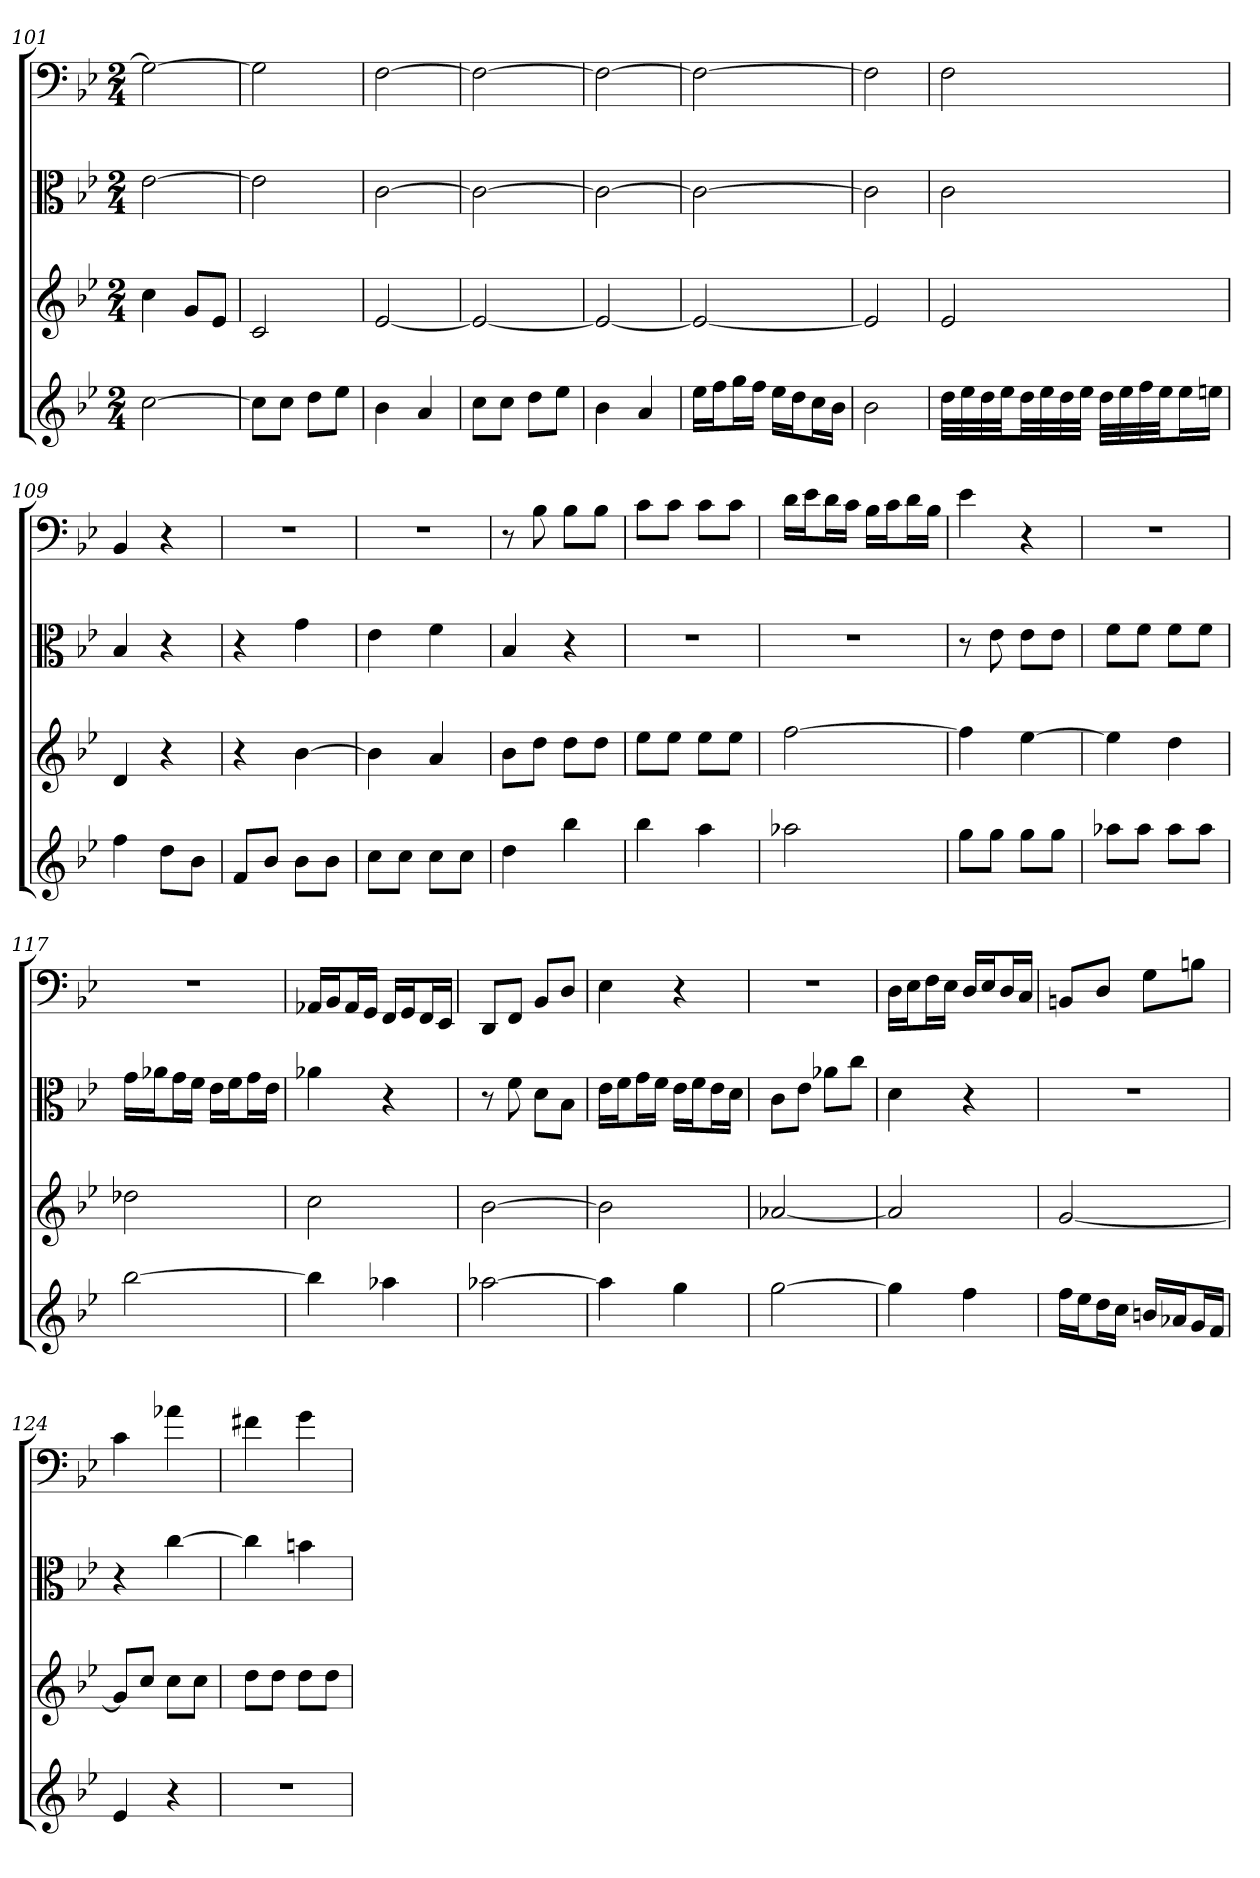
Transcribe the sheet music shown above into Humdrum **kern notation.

**kern	**kern	**kern	**kern
*part4	*part3	*part2	*part1
*staff4	*staff3	*staff2	*staff1
*	*	*clefC3	*clefF4
*k[b-e-]	*k[b-e-]	*k[b-e-]	*k[b-e-]
*B-:	*B-:	*B-:	*B-:
*M2/4	*M2/4	*M2/4	*M2/4
=101	=101	=101	=101
[2cc	4cc	[2e-	2G_
.	8gL	.	.
.	8e-J	.	.
=102	=102	=102	=102
8ccL]	2c	2e-]	2G]
8ccJ	.	.	.
8ddL	.	.	.
8ee-J	.	.	.
=103	=103	=103	=103
4b-	[2e-	[2c	[2F
4a	.	.	.
=104	=104	=104	=104
8ccL	2e-_	2c_	2F_
8ccJ	.	.	.
8ddL	.	.	.
8ee-J	.	.	.
=105	=105	=105	=105
4b-	2e-_	2c_	2F_
4a	.	.	.
=106	=106	=106	=106
16ee-LL	2e-_	2c_	2F_
16ffJ	.	.	.
16ggL	.	.	.
16ffJJ	.	.	.
16ee-LL	.	.	.
16ddJ	.	.	.
16ccL	.	.	.
16b-JJ	.	.	.
=107	=107	=107	=107
2b-	2e-]	2c]	2F]
=108	=108	=108	=108
32ddLLL	2e-	2c	2F
32ee-	.	.	.
32dd	.	.	.
32ee-JJ	.	.	.
32ddLL	.	.	.
32ee-	.	.	.
32dd	.	.	.
32ee-JJJ	.	.	.
32ddLLL	.	.	.
32ee-	.	.	.
32ff	.	.	.
32ee-JJ	.	.	.
16ee-L	.	.	.
16eenJJ	.	.	.
=109	=109	=109	=109
4ff	4d	4B-	4BB-
8ddL	4r	4r	4r
8b-J	.	.	.
=110	=110	=110	=110
8fL	4r	4r	2r
8b-J	.	.	.
8b-L	[4b-	4g	.
8b-J	.	.	.
=111	=111	=111	=111
8ccL	4b-]	4e-	2r
8ccJ	.	.	.
8ccL	4a	4f	.
8ccJ	.	.	.
=112	=112	=112	=112
4dd	8b-L	4B-	8r
.	8ddJ	.	8B-
4bb-	8ddL	4r	8B-\L
.	8ddJ	.	8B-\J
=113	=113	=113	=113
4bb-	8ee-L	2r	8c\L
.	8ee-J	.	8c\J
4aa	8ee-L	.	8c\L
.	8ee-J	.	8c\J
=114	=114	=114	=114
2aa-X	[2ff	2r	16d\LL
.	.	.	16e-\J
.	.	.	16d\L
.	.	.	16c\JJ
.	.	.	16B-\LL
.	.	.	16c\J
.	.	.	16d\L
.	.	.	16B-\JJ
=115	=115	=115	=115
8ggL	4ff]	8r	4e-
8ggJ	.	8e-	.
8ggL	[4ee-	8e-\L	4r
8ggJ	.	8e-\J	.
=116	=116	=116	=116
8aa-XL	4ee-]	8f\L	2r
8aa-J	.	8f\J	.
8aa-L	4dd	8f\L	.
8aa-J	.	8f\J	.
=117	=117	=117	=117
[2bb-	2dd-X	16g\LL	2r
.	.	16a-X\J	.
.	.	16g\L	.
.	.	16f\JJ	.
.	.	16e-\LL	.
.	.	16f\J	.
.	.	16g\L	.
.	.	16e-\JJ	.
=118	=118	=118	=118
4bb-]	2cc	4a-X	16AA-X/LL
.	.	.	16BB-/J
.	.	.	16AA-/L
.	.	.	16GG/JJ
4aa-X	.	4r	16FF/LL
.	.	.	16GG/J
.	.	.	16FF/L
.	.	.	16EE-/JJ
=119	=119	=119	=119
[2aa-X	[2b-	8r	8DD/L
.	.	8f	8FF/J
.	.	8d\L	8BB-/L
.	.	8B-\J	8D/J
=120	=120	=120	=120
4aa-]	2b-]	16e-\LL	4E-
.	.	16f\J	.
.	.	16g\L	.
.	.	16f\JJ	.
4gg	.	16e-\LL	4r
.	.	16f\J	.
.	.	16e-\L	.
.	.	16d\JJ	.
=121	=121	=121	=121
[2gg	[2a-X	8c\L	2r
.	.	8e-\J	.
.	.	8a-X\L	.
.	.	8cc\J	.
=122	=122	=122	=122
4gg]	2a-]	4d	16D\LL
.	.	.	16E-\J
.	.	.	16F\L
.	.	.	16E-\JJ
4ff	.	4r	16D/LL
.	.	.	16E-/J
.	.	.	16D/L
.	.	.	16C/JJ
=123	=123	=123	=123
16ffLL	[2g	2r	8BBn/L
16ee-J	.	.	.
16ddL	.	.	8D/J
16ccJJ	.	.	.
16bnLL	.	.	8G\L
16a-XJ	.	.	.
16gL	.	.	8Bn\J
16fJJ	.	.	.
=124	=124	=124	=124
4e-	8gL]	4r	4c
.	8ccJ	.	.
4r	8ccL	[4cc	4a-X
.	8ccJ	.	.
=125	=125	=125	=125
2r	8ddL	4cc]	4f#X
.	8ddJ	.	.
.	8ddL	4bn	4g
.	8ddJ	.	.
=	=	=	=
*-	*-	*-	*-
